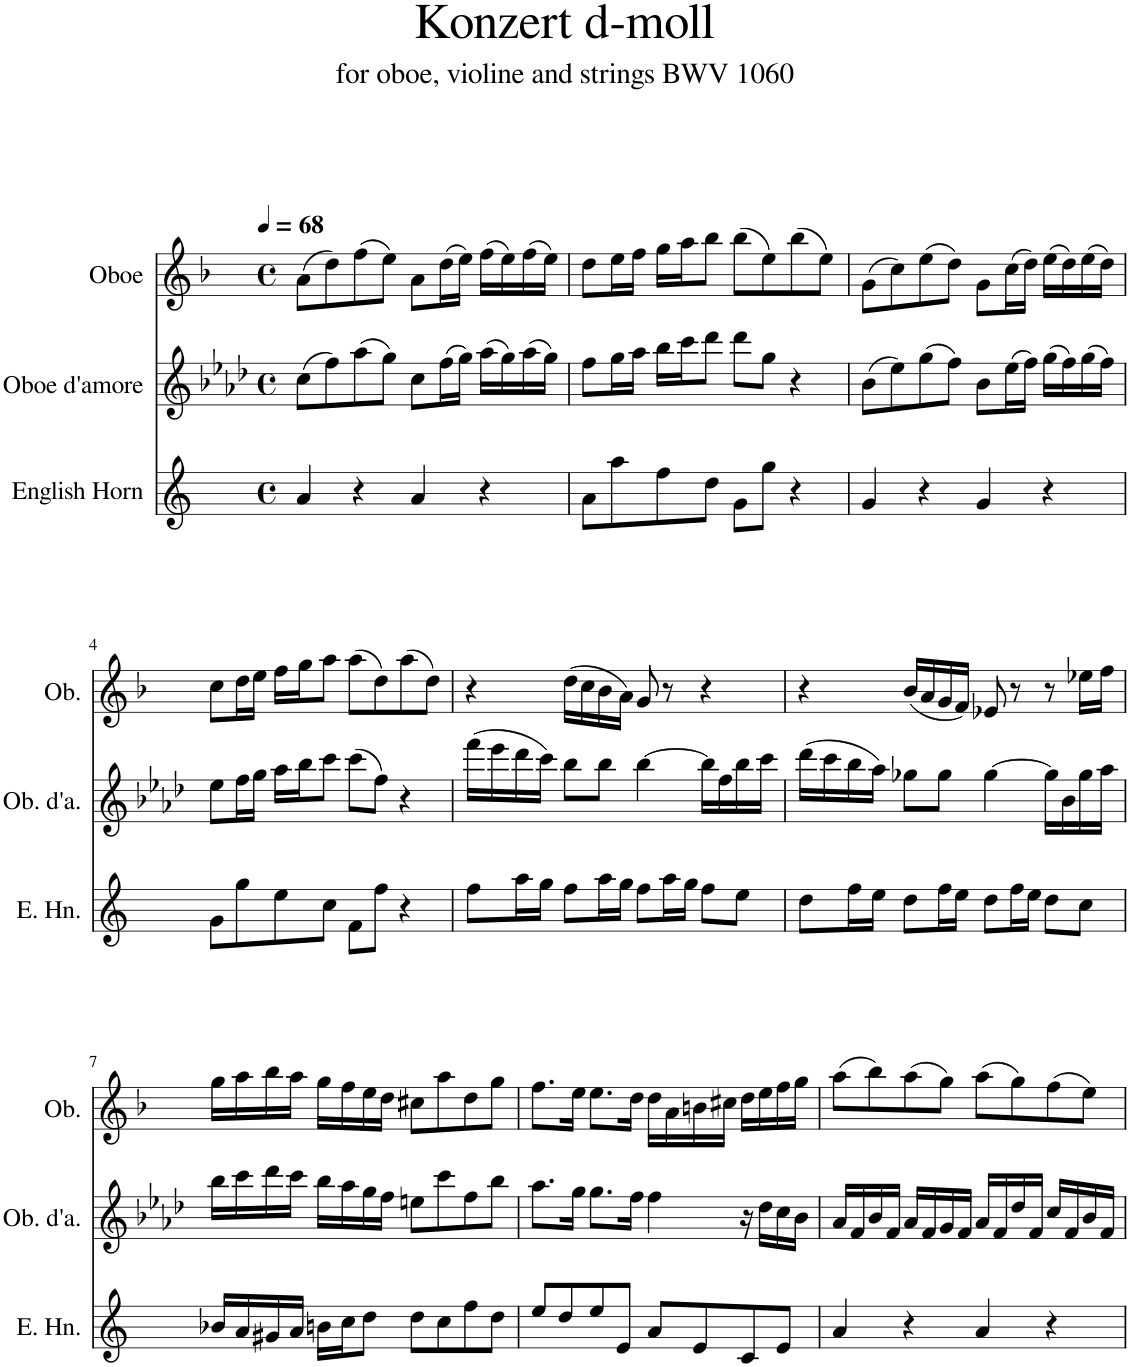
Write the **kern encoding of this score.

**kern	**kern	**kern
*part3	*part2	*part1
*staff3	*staff2	*staff1
*I"English Horn	*I"Oboe d'amore	*I"Oboe
*I'E. Hn.	*I'Ob. d'a.	*I'Ob.
*clefG2	*clefG2	*clefG2
*Trd4c7	*Trd2c3	*
*k[]	*k[b-e-a-d-]	*k[b-]
*M4/4	*M4/4	*M4/4
*met(c)	*met(c)	*met(c)
*MM68	*MM68	*MM68
=1	=1	=1
4a/	(8cc\L	(8a\L
.	8ff\)	8dd\)
4r	(8aa-\	(8ff\
.	8gg\J)	8ee\J)
4a/	8cc\L	8a\L
.	(16ff\L	(16dd\L
.	16gg\JJ)	16ee\JJ)
4r	(16aa-\LL	(16ff\LL
.	16gg\)	16ee\)
.	(16aa-\	(16ff\
.	16gg\JJ)	16ee\JJ)
=2	=2	=2
8a\L	8ff\L	8dd\L
8aa\	16gg\L	16ee\L
.	16aa-\JJ	16ff\JJ
8ff\	16bb-\LL	16gg\LL
.	16ccc\J	16aa\J
8dd\J	8ddd-\J	8bb-\J
8g\L	8ddd-\L	(8bb-\L
8gg\J	8gg\J	8ee\)
4r	4r	(8bb-\
.	.	8ee\J)
=3	=3	=3
4g/	(8b-\L	(8g\L
.	8ee-\)	8cc\)
4r	(8gg\	(8ee\
.	8ff\J)	8dd\J)
4g/	8b-\L	8g\L
.	(16ee-\L	(16cc\L
.	16ff\JJ)	16dd\JJ)
4r	(16gg\LL	(16ee\LL
.	16ff\)	16dd\)
.	(16gg\	(16ee\
.	16ff\JJ)	16dd\JJ)
!!LO:LB:g=z
=4	=4	=4
8g\L	8ee-\L	8cc\L
8gg\	16ff\L	16dd\L
.	16gg\JJ	16ee\JJ
8ee\	16aa-\LL	16ff\LL
.	16bb-\J	16gg\J
8cc\J	8ccc\J	8aa\J
8f\L	(8ccc\L	(8aa\L
8ff\J	8ff\J)	8dd\)
4r	4r	(8aa\
.	.	8dd\J)
=5	=5	=5
8ff\L	(16fff\LL	4r
.	16eee-\	.
16aa\L	16ddd-\	.
16gg\JJ	16ccc\JJ)	.
8ff\L	8bb-\L	(16dd\LL
.	.	16cc\
16aa\L	8bb-\J	16b-\
16gg\JJ	.	16a\JJ)
8ff\L	[4bb-\	8g/
16aa\L	.	8r
16gg\JJ	.	.
8ff\L	16bb-\LL]	4r
.	16ff\	.
8ee\J	16bb-\	.
.	16ccc\JJ	.
=6	=6	=6
8dd\L	(16ddd-\LL	4r
.	16ccc\	.
16ff\L	16bb-\	.
16ee\JJ	16aa-\JJ)	.
8dd\L	8gg-X\L	(16b-/LL
.	.	16a/
16ff\L	8gg-\J	16g/
16ee\JJ	.	16f/JJ)
8dd\L	[4gg-\	8e-X/
16ff\L	.	8r
16ee\JJ	.	.
8dd\L	16gg-\LL]	8r
.	16b-\	.
8cc\J	16gg-\	16ee-X\LL
.	16aa-\JJ	16ff\JJ
!!LO:LB:g=z
=7	=7	=7
16b-X/LL	16bb-\LL	16gg\LL
16a/	16ccc\	16aa\
16g#X/	16ddd-\	16bb-\
16a/JJ	16ccc\JJ	16aa\JJ
16bn\LL	16bb-\LL	16gg\LL
16cc\J	16aa-\	16ff\
8dd\J	16gg\	16ee\
.	16ff\JJ	16dd\JJ
8dd\L	8een\L	8cc#X\L
8cc\	8ccc\	8aa\
8ff\	8ff\	8dd\
8dd\J	8bb-\J	8gg\J
=8	=8	=8
8ee/L	8.aa-\L	8.ff\L
8dd/	.	.
.	16gg\Jk	16ee\Jk
8ee/	8.gg\L	8.ee\L
8e/J	.	.
.	16ff\Jk	16dd\Jk
8a/L	4ff\	16dd\LL
.	.	16a\
8e/	.	16bn\
.	.	16cc#X\JJ
8c/	16r	16dd\LL
.	16dd-\LL	16ee\
8e/J	16cc\	16ff\
.	16b-\JJ	16gg\JJ
=9	=9	=9
4a/	16a-/LL	(8aa\L
.	16f/	.
.	16b-/	8bb-\)
.	16f/JJ	.
4r	16a-/LL	(8aa\
.	16f/	.
.	16g/	8gg\J)
.	16f/JJ	.
4a/	16a-/LL	(8aa\L
.	16f/	.
.	16dd-/	8gg\)
.	16f/JJ	.
4r	16cc/LL	(8ff\
.	16f/	.
.	16b-/	8ee\J)
.	16f/JJ	.
=	=	=
*-	*-	*-
